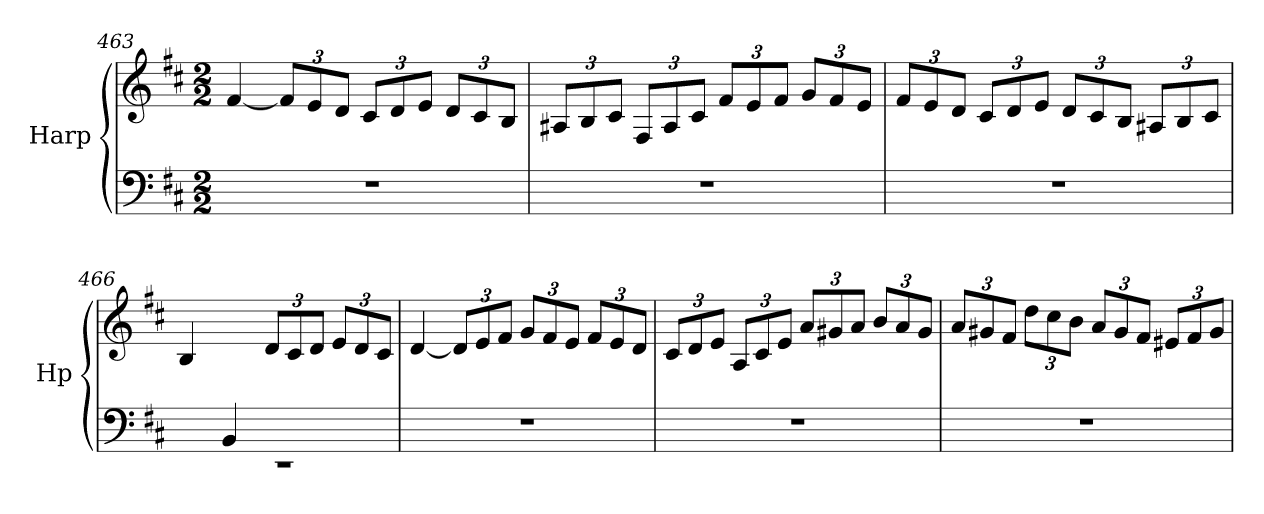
**kern	**kern
*part1	*part1
*staff2	*staff1
*I"Harp	*
*I'Hp	*
*clefF4	*clefG2
*k[f#c#]	*k[f#c#]
*M2/2	*M2/2
=463	=463
1r	[4f#/
*	*Xbrackettup
.	12f#/L]
.	12e/
.	12d/J
.	12c#/L
.	12d/
.	12e/J
.	12d/L
.	12c#/
.	12B/J
!!LO:LB:g=z
=464	=464
1r	12A#X/L
.	12B/
.	12c#/J
.	12F#/L
.	12A#/
.	12c#/J
.	12f#/L
.	12e/
.	12f#/J
.	12g/L
.	12f#/
.	12e/J
=465	=465
1r	12f#/L
.	12e/
.	12d/J
.	12c#/L
.	12d/
.	12e/J
.	12d/L
.	12c#/
.	12B/J
.	12A#X/L
.	12B/
.	12c#/J
=466	=466
*^	*
4ryy	1r	4B/
4BB/	.	4ryy
2ryy	.	12d/L
.	.	12c#/
.	.	12d/J
.	.	12e/L
.	.	12d/
.	.	12c#/J
*v	*v	*
!!LO:LB:g=z
=467	=467
1r	[4d/
.	12d/L]
.	12e/
.	12f#/J
.	12g/L
.	12f#/
.	12e/J
.	12f#/L
.	12e/
.	12d/J
=468	=468
1r	12c#/L
.	12d/
.	12e/J
.	12A/L
.	12c#/
.	12e/J
.	12a/L
.	12g#X/
.	12a/J
.	12b/L
.	12a/
.	12g#/J
=469	=469
1r	12a/L
.	12g#X/
.	12f#/J
.	12dd\L
.	12cc#\
.	12b\J
.	12a/L
.	12g#/
.	12f#/J
.	12e#X/L
.	12f#/
.	12g#/J
=	=
*-	*-
